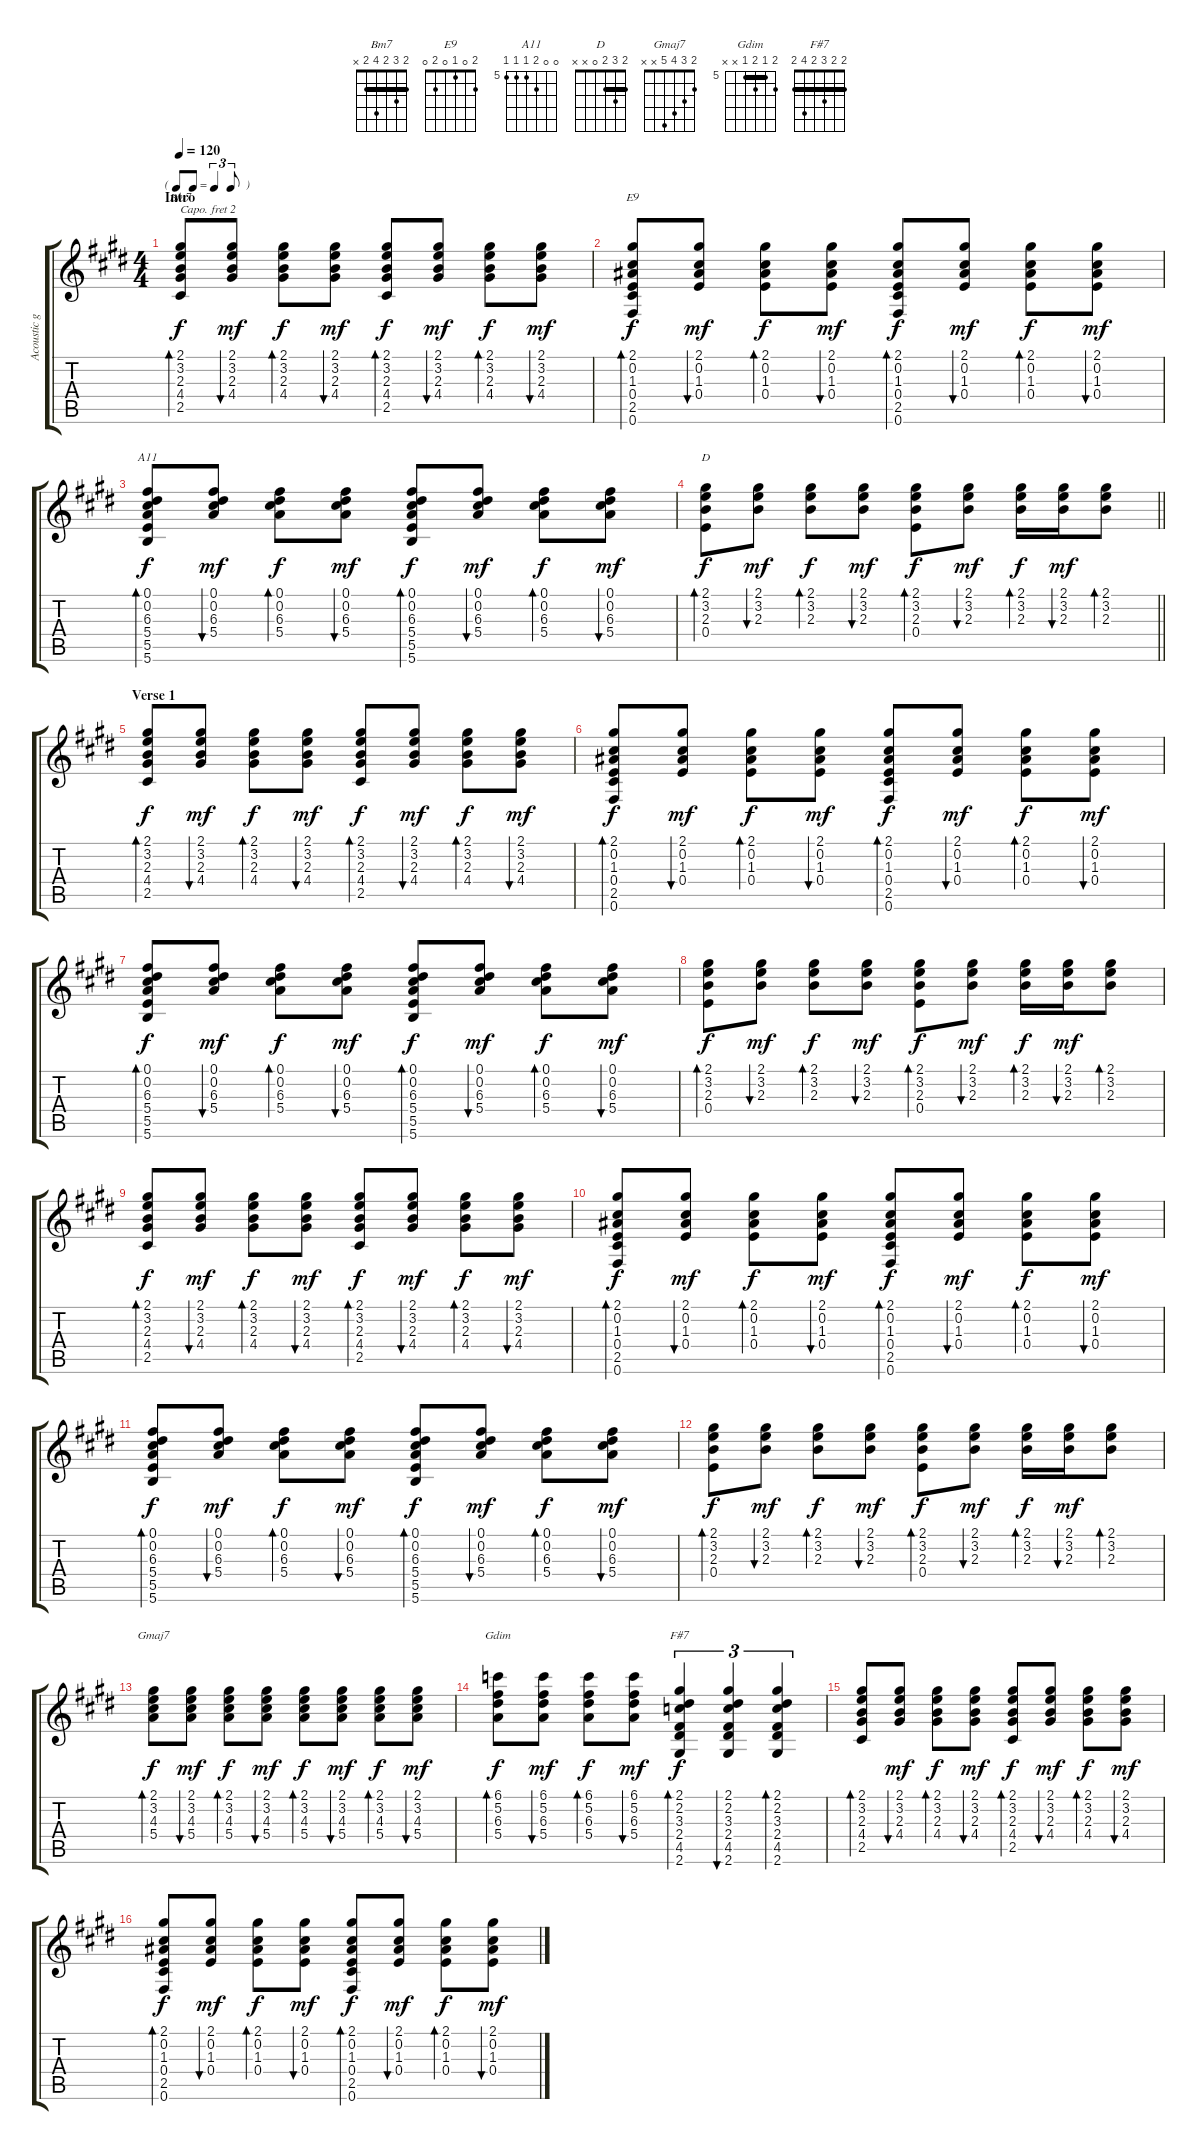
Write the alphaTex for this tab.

\track ("Acoustic guitar (Capo II)" "Acoustic g") {instrument acousticguitarsteel}
\staff {score tabs}
\capo 2
\tuning (E4 B3 G3 D3 A2 E2) {hide}
\chord ("Bm7" 2 3 2 4 2 x) {barre 2}
\chord ("E9" 2 0 1 0 2 0)
\chord ("A11" 0 0 6 5 5 5) {firstfret 5}
\chord ("D" 2 3 2 0 x x) {barre 2}
\chord ("Gmaj7" 2 3 4 5 x x)
\chord ("Gdim" 6 5 6 5 x x) {firstfret 5 barre 5}
\chord ("F#7" 2 2 3 2 4 2) {barre 2}
\ts (4 4)
\tf triplet8th
\section ("" "Intro")
\tempo 120
\clef g2
\ks e
(2.1 3.2 2.3 4.4 2.5).8{bd 60 ch "Bm7" dy f instrument acousticguitarsteel} (2.1 3.2 2.3 4.4).8{bu 60 dy mf} (2.1 3.2 2.3 4.4).8{bd 60 dy f} (2.1 3.2 2.3 4.4).8{bu 60 dy mf} (2.1 3.2 2.3 4.4 2.5).8{bd 60 dy f} (2.1 3.2 2.3 4.4).8{bu 60 dy mf} (2.1 3.2 2.3 4.4).8{bd 60 dy f} (2.1 3.2 2.3 4.4).8{bu 60 dy mf} |
(2.1 0.2 1.3 0.4 2.5 0.6).8{bd 60 ch "E9" dy f} (2.1 0.2 1.3 0.4).8{bu 60 dy mf} (2.1 0.2 1.3 0.4).8{bd 60 dy f} (2.1 0.2 1.3 0.4).8{bu 60 dy mf} (2.1 0.2 1.3 0.4 2.5 0.6).8{bd 60 dy f} (2.1 0.2 1.3 0.4).8{bu 60 dy mf} (2.1 0.2 1.3 0.4).8{bd 60 dy f} (2.1 0.2 1.3 0.4).8{bu 60 dy mf} |
(0.1 0.2 6.3 5.4 5.5 5.6).8{bd 60 ch "A11" dy f} (0.1 0.2 6.3 5.4).8{bu 60 dy mf} (0.1 0.2 6.3 5.4).8{bd 60 dy f} (0.1 0.2 6.3 5.4).8{bu 60 dy mf} (0.1 0.2 6.3 5.4 5.5 5.6).8{bd 60 dy f} (0.1 0.2 6.3 5.4).8{bu 60 dy mf} (0.1 0.2 6.3 5.4).8{bd 60 dy f} (0.1 0.2 6.3 5.4).8{bu 60 dy mf} |
\barLineRight lightlight
(2.1 3.2 2.3 0.4).8{bd 60 ch "D" dy f} (2.1 3.2 2.3).8{bu 60 dy mf} (2.1 3.2 2.3).8{bd 60 dy f} (2.1 3.2 2.3).8{bu 60 dy mf} (2.1 3.2 2.3 0.4).8{bd 60 dy f} (2.1 3.2 2.3).8{bu 60 dy mf} (2.1 3.2 2.3).16{bd 60 dy f} (2.1 3.2 2.3).16{bu 60 dy mf} (2.1 3.2 2.3).8{bd 60} |
\section ("" "Verse 1")
(2.1 3.2 2.3 4.4 2.5).8{bd 60 dy f} (2.1 3.2 2.3 4.4).8{bu 60 dy mf} (2.1 3.2 2.3 4.4).8{bd 60 dy f} (2.1 3.2 2.3 4.4).8{bu 60 dy mf} (2.1 3.2 2.3 4.4 2.5).8{bd 60 dy f} (2.1 3.2 2.3 4.4).8{bu 60 dy mf} (2.1 3.2 2.3 4.4).8{bd 60 dy f} (2.1 3.2 2.3 4.4).8{bu 60 dy mf} |
(2.1 0.2 1.3 0.4 2.5 0.6).8{bd 60 dy f} (2.1 0.2 1.3 0.4).8{bu 60 dy mf} (2.1 0.2 1.3 0.4).8{bd 60 dy f} (2.1 0.2 1.3 0.4).8{bu 60 dy mf} (2.1 0.2 1.3 0.4 2.5 0.6).8{bd 60 dy f} (2.1 0.2 1.3 0.4).8{bu 60 dy mf} (2.1 0.2 1.3 0.4).8{bd 60 dy f} (2.1 0.2 1.3 0.4).8{bu 60 dy mf} |
(0.1 0.2 6.3 5.4 5.5 5.6).8{bd 60 dy f} (0.1 0.2 6.3 5.4).8{bu 60 dy mf} (0.1 0.2 6.3 5.4).8{bd 60 dy f} (0.1 0.2 6.3 5.4).8{bu 60 dy mf} (0.1 0.2 6.3 5.4 5.5 5.6).8{bd 60 dy f} (0.1 0.2 6.3 5.4).8{bu 60 dy mf} (0.1 0.2 6.3 5.4).8{bd 60 dy f} (0.1 0.2 6.3 5.4).8{bu 60 dy mf} |
(2.1 3.2 2.3 0.4).8{bd 60 dy f} (2.1 3.2 2.3).8{bu 60 dy mf} (2.1 3.2 2.3).8{bd 60 dy f} (2.1 3.2 2.3).8{bu 60 dy mf} (2.1 3.2 2.3 0.4).8{bd 60 dy f} (2.1 3.2 2.3).8{bu 60 dy mf} (2.1 3.2 2.3).16{bd 60 dy f} (2.1 3.2 2.3).16{bu 60 dy mf} (2.1 3.2 2.3).8{bd 60} |
(2.1 3.2 2.3 4.4 2.5).8{bd 60 dy f} (2.1 3.2 2.3 4.4).8{bu 60 dy mf} (2.1 3.2 2.3 4.4).8{bd 60 dy f} (2.1 3.2 2.3 4.4).8{bu 60 dy mf} (2.1 3.2 2.3 4.4 2.5).8{bd 60 dy f} (2.1 3.2 2.3 4.4).8{bu 60 dy mf} (2.1 3.2 2.3 4.4).8{bd 60 dy f} (2.1 3.2 2.3 4.4).8{bu 60 dy mf} |
(2.1 0.2 1.3 0.4 2.5 0.6).8{bd 60 dy f} (2.1 0.2 1.3 0.4).8{bu 60 dy mf} (2.1 0.2 1.3 0.4).8{bd 60 dy f} (2.1 0.2 1.3 0.4).8{bu 60 dy mf} (2.1 0.2 1.3 0.4 2.5 0.6).8{bd 60 dy f} (2.1 0.2 1.3 0.4).8{bu 60 dy mf} (2.1 0.2 1.3 0.4).8{bd 60 dy f} (2.1 0.2 1.3 0.4).8{bu 60 dy mf} |
(0.1 0.2 6.3 5.4 5.5 5.6).8{bd 60 dy f} (0.1 0.2 6.3 5.4).8{bu 60 dy mf} (0.1 0.2 6.3 5.4).8{bd 60 dy f} (0.1 0.2 6.3 5.4).8{bu 60 dy mf} (0.1 0.2 6.3 5.4 5.5 5.6).8{bd 60 dy f} (0.1 0.2 6.3 5.4).8{bu 60 dy mf} (0.1 0.2 6.3 5.4).8{bd 60 dy f} (0.1 0.2 6.3 5.4).8{bu 60 dy mf} |
(2.1 3.2 2.3 0.4).8{bd 60 dy f} (2.1 3.2 2.3).8{bu 60 dy mf} (2.1 3.2 2.3).8{bd 60 dy f} (2.1 3.2 2.3).8{bu 60 dy mf} (2.1 3.2 2.3 0.4).8{bd 60 dy f} (2.1 3.2 2.3).8{bu 60 dy mf} (2.1 3.2 2.3).16{bd 60 dy f} (2.1 3.2 2.3).16{bu 60 dy mf} (2.1 3.2 2.3).8{bd 60} |
(2.1 3.2 4.3 5.4).8{bd 60 ch "Gmaj7" dy f} (2.1 3.2 4.3 5.4).8{bu 60 dy mf} (2.1 3.2 4.3 5.4).8{bd 60 dy f} (2.1 3.2 4.3 5.4).8{bu 60 dy mf} (2.1 3.2 4.3 5.4).8{bd 60 dy f} (2.1 3.2 4.3 5.4).8{bu 60 dy mf} (2.1 3.2 4.3 5.4).8{bd 60 dy f} (2.1 3.2 4.3 5.4).8{bu 60 dy mf} |
(6.1 5.2 6.3 5.4).8{bd 60 ch "Gdim" dy f} (6.1 5.2 6.3 5.4).8{bu 60 dy mf} (6.1 5.2 6.3 5.4).8{bd 60 dy f} (6.1 5.2 6.3 5.4).8{bu 60 dy mf} (2.1 2.2 3.3 2.4 4.5 2.6).4{tu (3 2) bd 60 ch "F#7" dy f} (2.1 2.2 3.3 2.4 4.5 2.6).4{tu (3 2) bu 60} (2.1 2.2 3.3 2.4 4.5 2.6).4{tu (3 2) bd 60} |
(2.1 3.2 2.3 4.4 2.5).8{bd 60} (2.1 3.2 2.3 4.4).8{bu 60 dy mf} (2.1 3.2 2.3 4.4).8{bd 60 dy f} (2.1 3.2 2.3 4.4).8{bu 60 dy mf} (2.1 3.2 2.3 4.4 2.5).8{bd 60 dy f} (2.1 3.2 2.3 4.4).8{bu 60 dy mf} (2.1 3.2 2.3 4.4).8{bd 60 dy f} (2.1 3.2 2.3 4.4).8{bu 60 dy mf} |
(2.1 0.2 1.3 0.4 2.5 0.6).8{bd 60 dy f} (2.1 0.2 1.3 0.4).8{bu 60 dy mf} (2.1 0.2 1.3 0.4).8{bd 60 dy f} (2.1 0.2 1.3 0.4).8{bu 60 dy mf} (2.1 0.2 1.3 0.4 2.5 0.6).8{bd 60 dy f} (2.1 0.2 1.3 0.4).8{bu 60 dy mf} (2.1 0.2 1.3 0.4).8{bd 60 dy f} (2.1 0.2 1.3 0.4).8{bu 60 dy mf}
